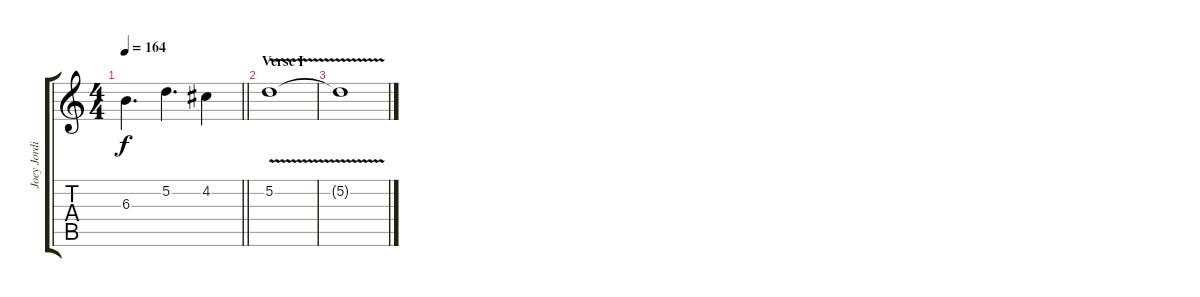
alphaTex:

\track ("Joey Jordison I" "Joey Jordi") {instrument distortionguitar}
\staff {score tabs}
\tuning (D4 A3 F3 C3 G2 C2) {hide}
\ts (4 4)
\tempo 164
\clef g2
\barLineRight lightlight
\ks c
6.3.4{d dy f} 5.2.4{d} 4.2.4 |
\section ("" "Verse I")
5.2{v}.1 |
5.2{v t}.1
